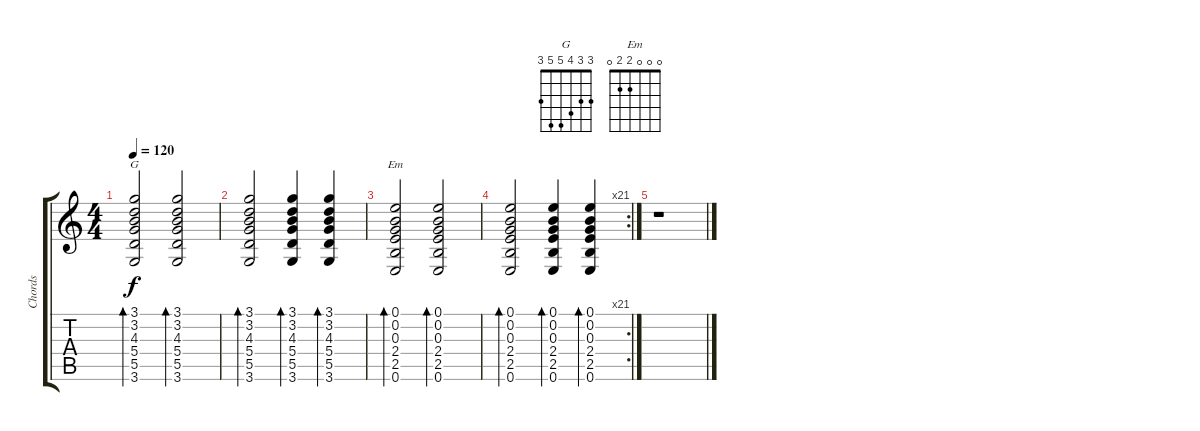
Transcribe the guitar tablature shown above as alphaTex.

\track ("Chords" "Chords") {instrument acousticguitarsteel}
\staff {score tabs}
\tuning (E4 B3 G3 D3 A2 E2) {hide}
\chord ("G" 3 3 4 5 5 3)
\chord ("Em" 0 0 0 2 2 0)
\ts (4 4)
\tempo 120
\clef g2
\ks c
(3.1 3.2 4.3 5.4 5.5 3.6).2{bd 120 ch "G" dy f instrument acousticguitarsteel} (3.1 3.2 4.3 5.4 5.5 3.6).2{bd 120} |
(3.1 3.2 4.3 5.4 5.5 3.6).2{bd 120} (3.1 3.2 4.3 5.4 5.5 3.6).4{bd 120} (3.1 3.2 4.3 5.4 5.5 3.6).4{bd 120} |
(0.1 0.2 0.3 2.4 2.5 0.6).2{bd 120 ch "Em"} (0.1 0.2 0.3 2.4 2.5 0.6).2{bd 120} |
\rc 21
(0.1 0.2 0.3 2.4 2.5 0.6).2{bd 120} (0.1 0.2 0.3 2.4 2.5 0.6).4{bd 120} (0.1 0.2 0.3 2.4 2.5 0.6).4{bd 120} |
r.1
